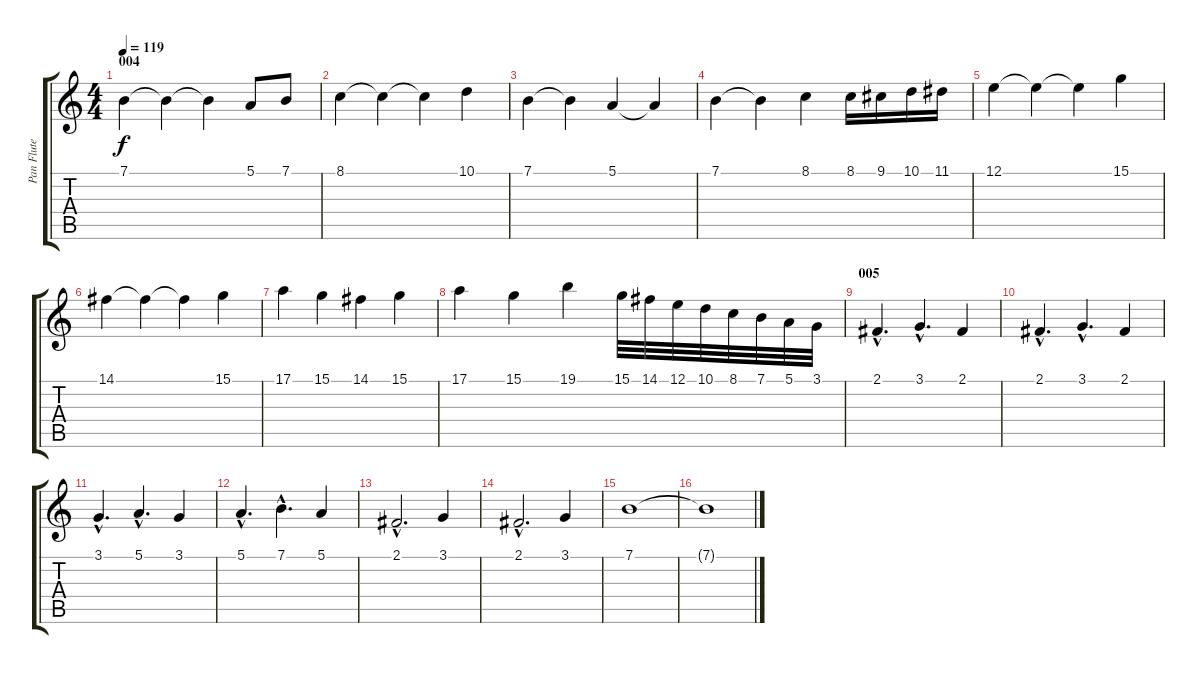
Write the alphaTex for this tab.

\track ("Pan Flute" "Pan Flute") {instrument panflute}
\staff {score tabs}
\tuning (E4 B3 G3 D3 A2 E2) {hide}
\ts (4 4)
\section ("" "004")
\tempo 119
\clef g2
\ks c
7.1.4{dy f} 7.1{t}.4 7.1{t}.4 5.1.8 7.1.8 |
8.1.4 8.1{t}.4 8.1{t}.4 10.1.4 |
7.1.4 7.1{t}.4 5.1.4 5.1{t}.4 |
7.1.4 7.1{t}.4 8.1.4 8.1.16 9.1.16 10.1.16 11.1.16 |
12.1.4 12.1{t}.4 12.1{t}.4 15.1.4 |
14.1.4 14.1{t}.4 14.1{t}.4 15.1.4 |
17.1.4 15.1.4 14.1.4 15.1.4 |
17.1.4 15.1.4 19.1.4 15.1.32 14.1.32 12.1.32 10.1.32 8.1.32 7.1.32 5.1.32 3.1.32 |
\section ("" "005")
2.1{hac}.4{d} 3.1{hac}.4{d} 2.1.4 |
2.1{hac}.4{d} 3.1{hac}.4{d} 2.1.4 |
3.1{hac}.4{d} 5.1{hac}.4{d} 3.1.4 |
5.1{hac}.4{d} 7.1{hac}.4{d} 5.1.4 |
2.1{hac}.2{d} 3.1.4 |
2.1{hac}.2{d} 3.1.4 |
7.1.1 |
7.1{t}.1
